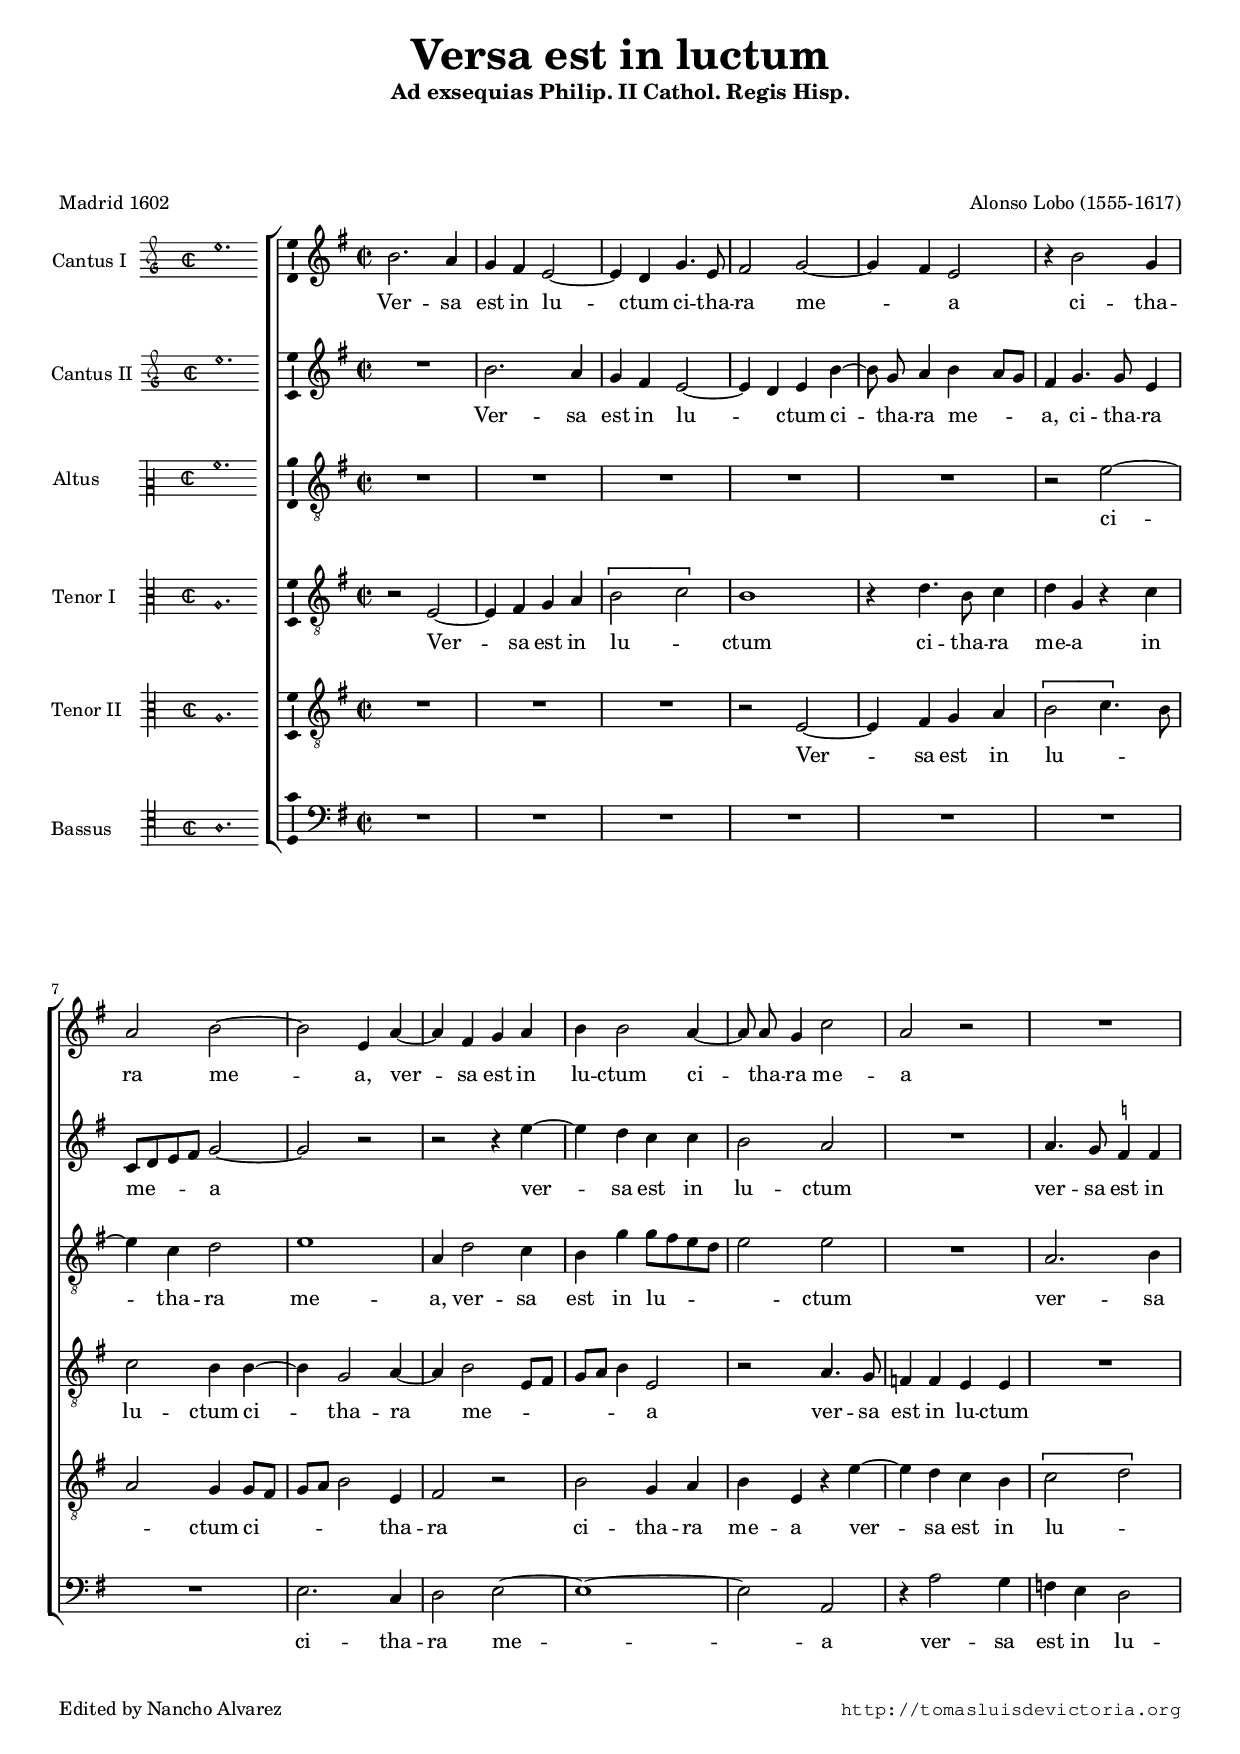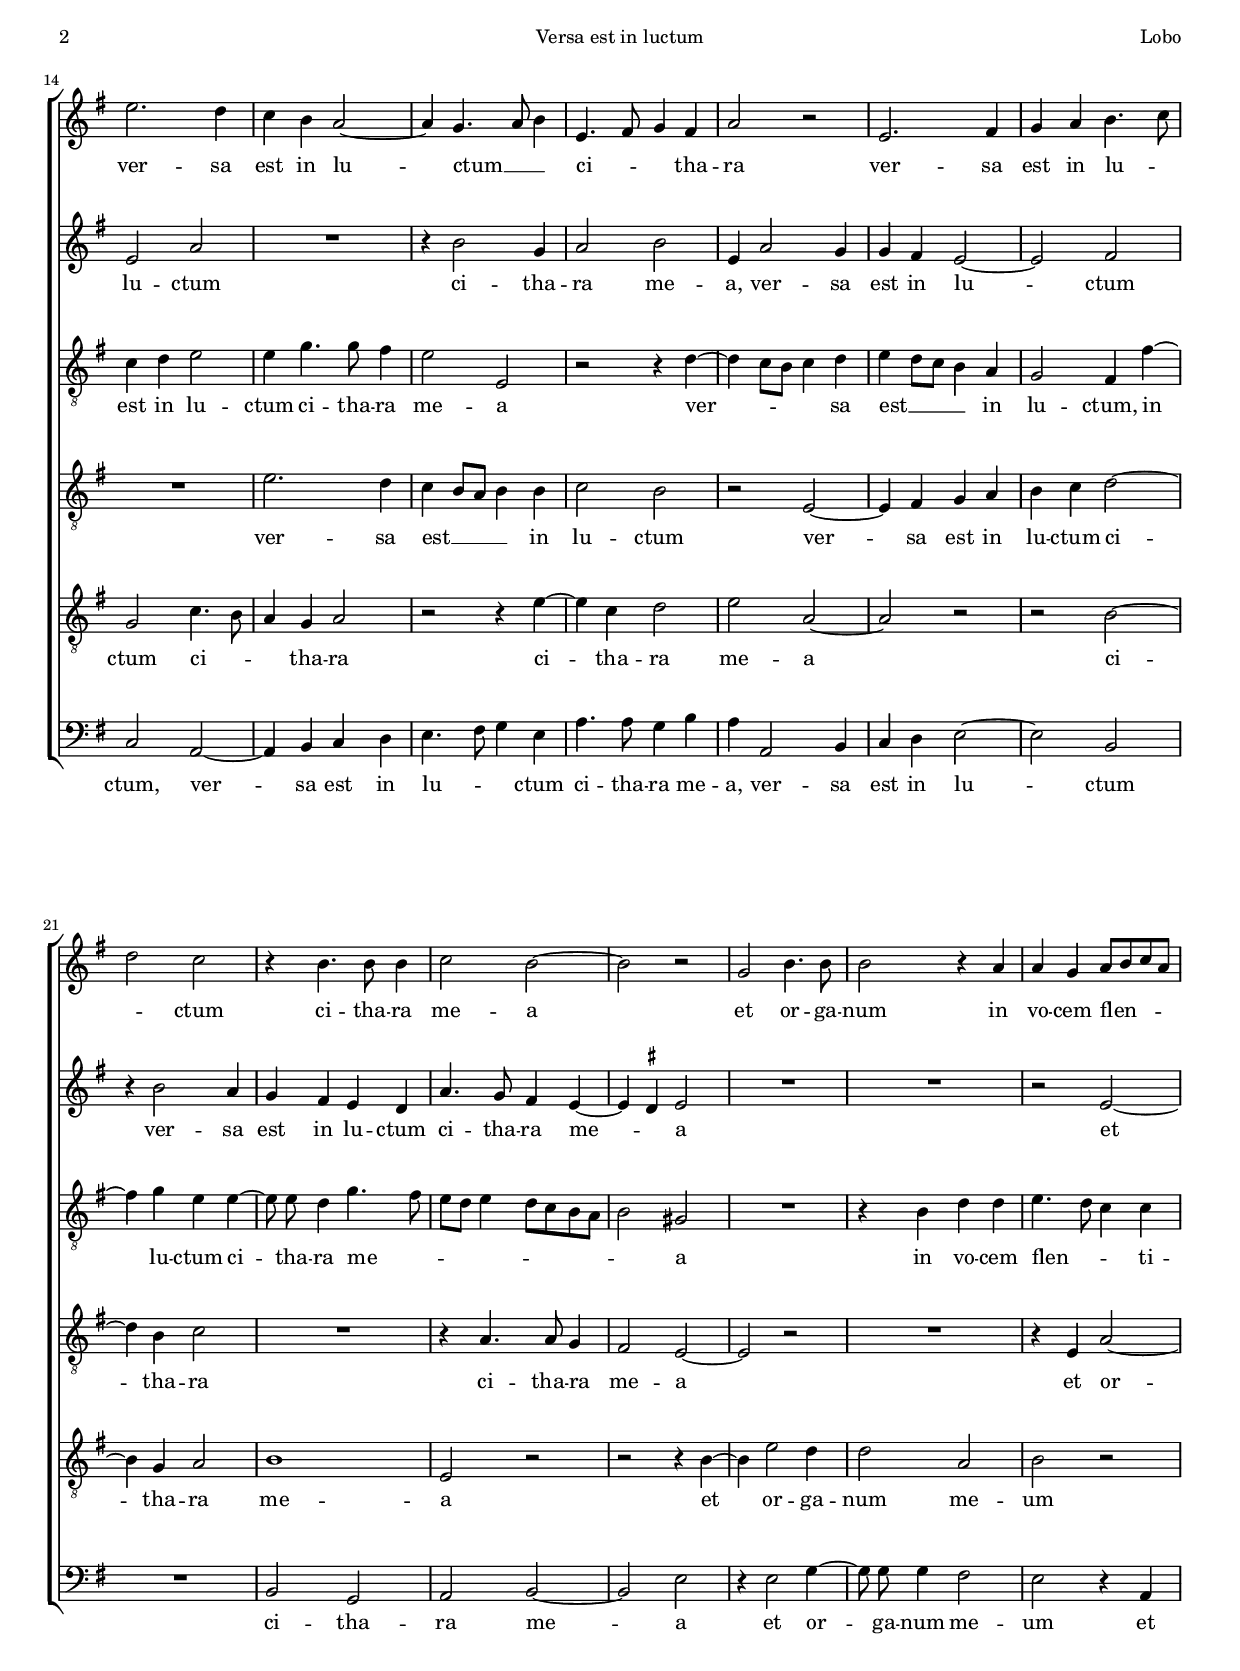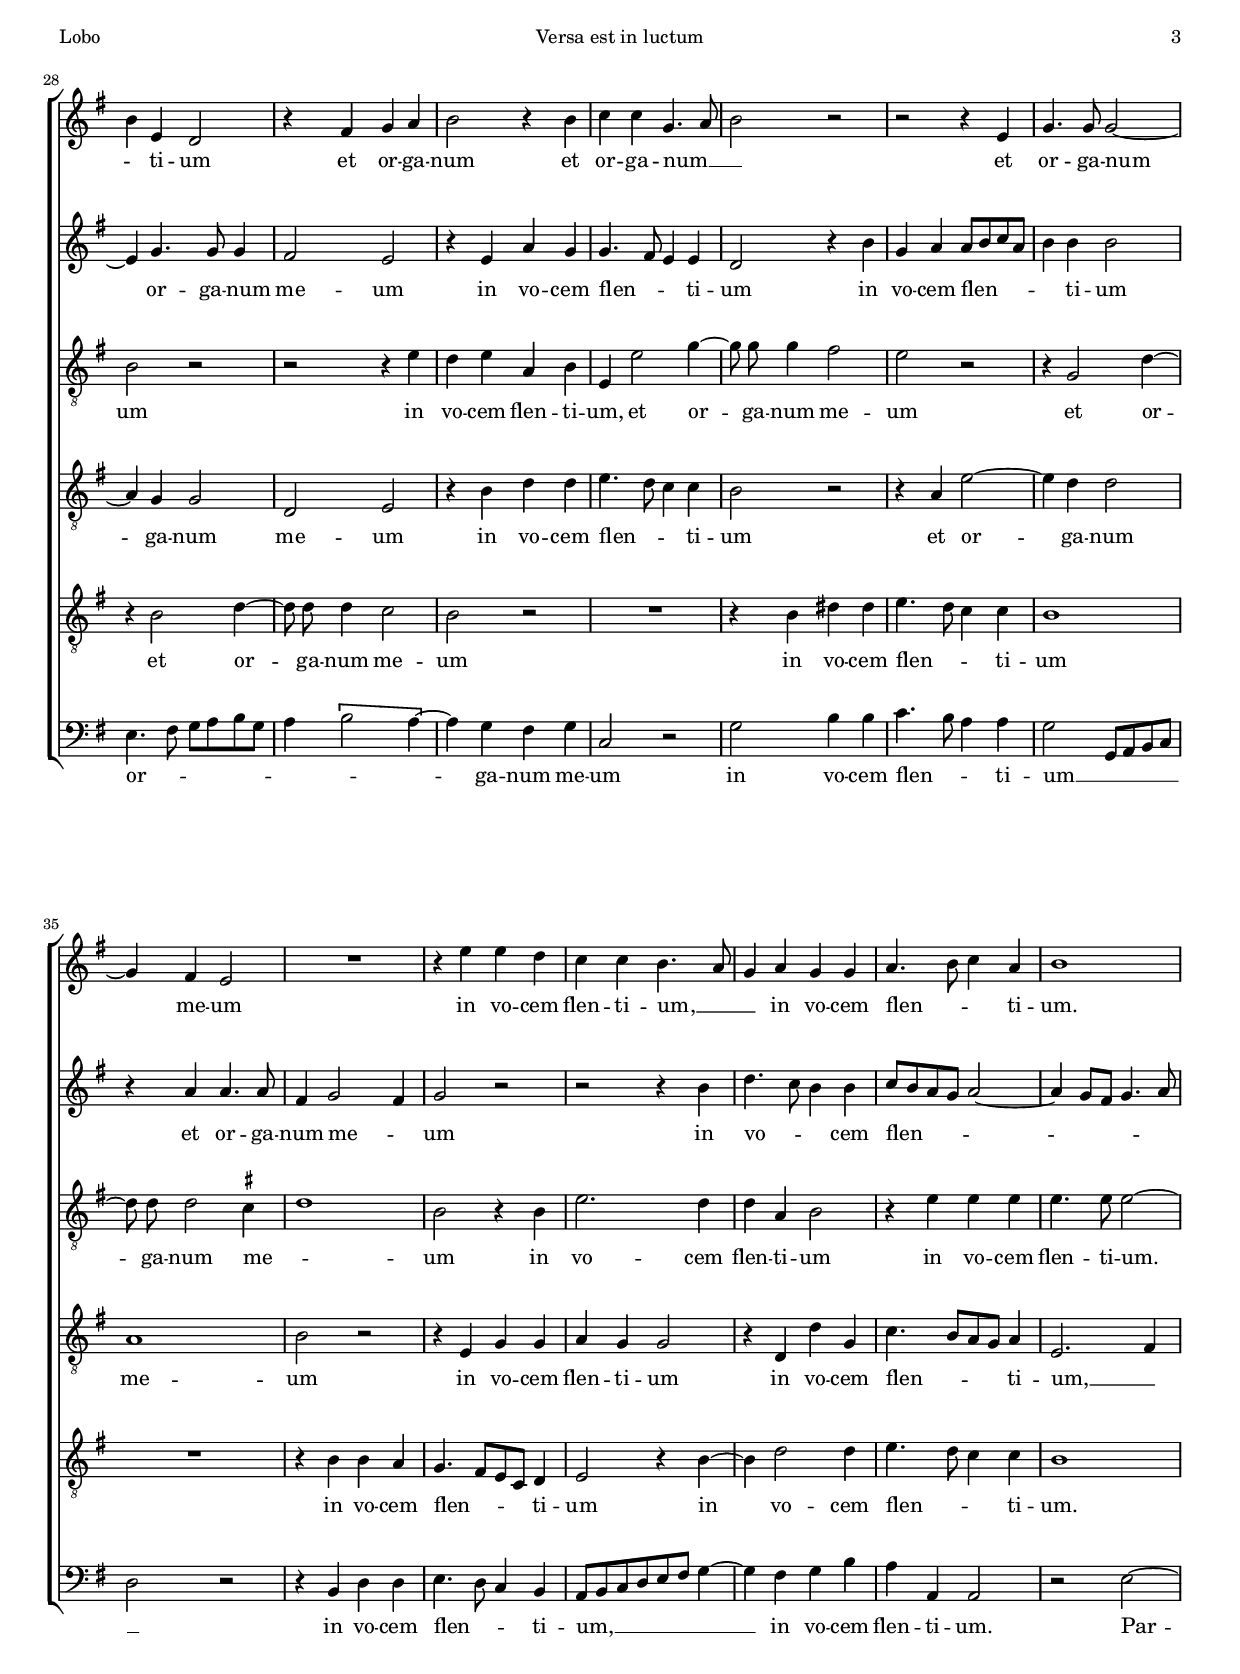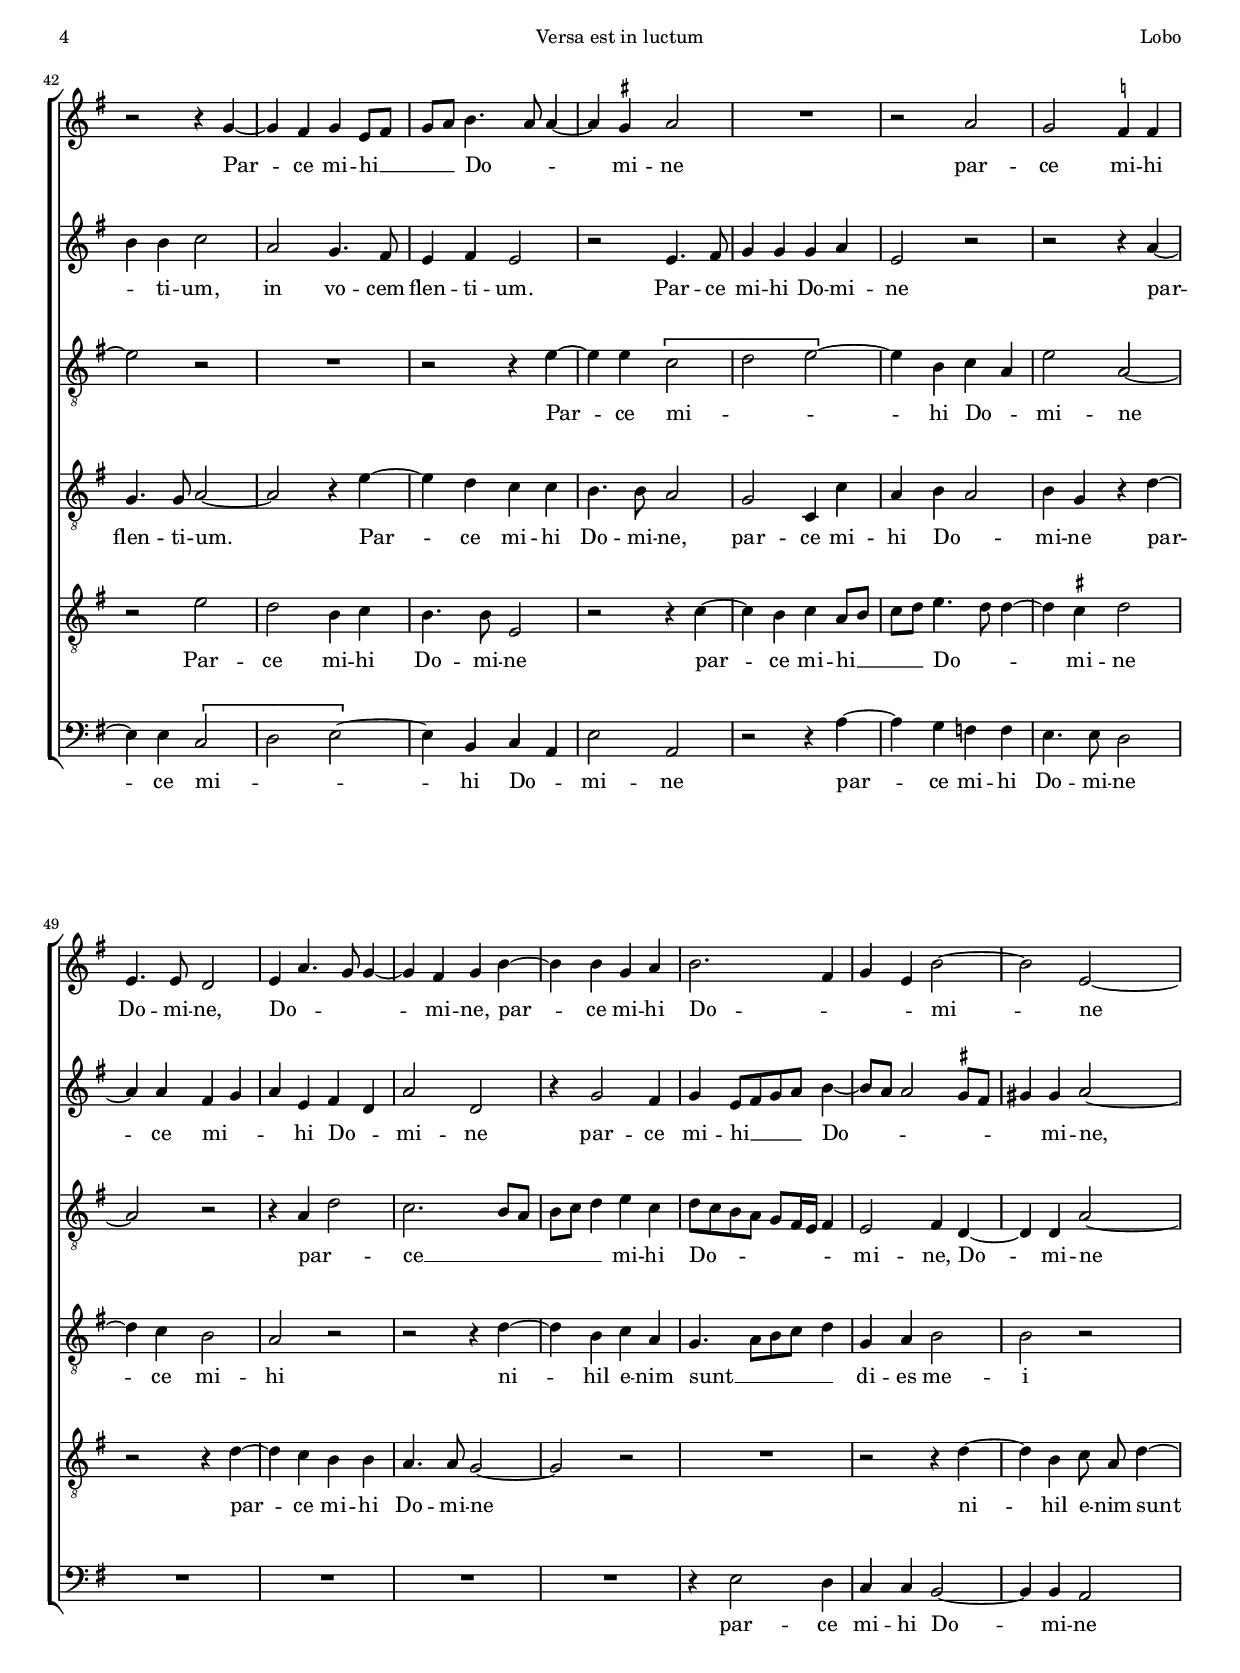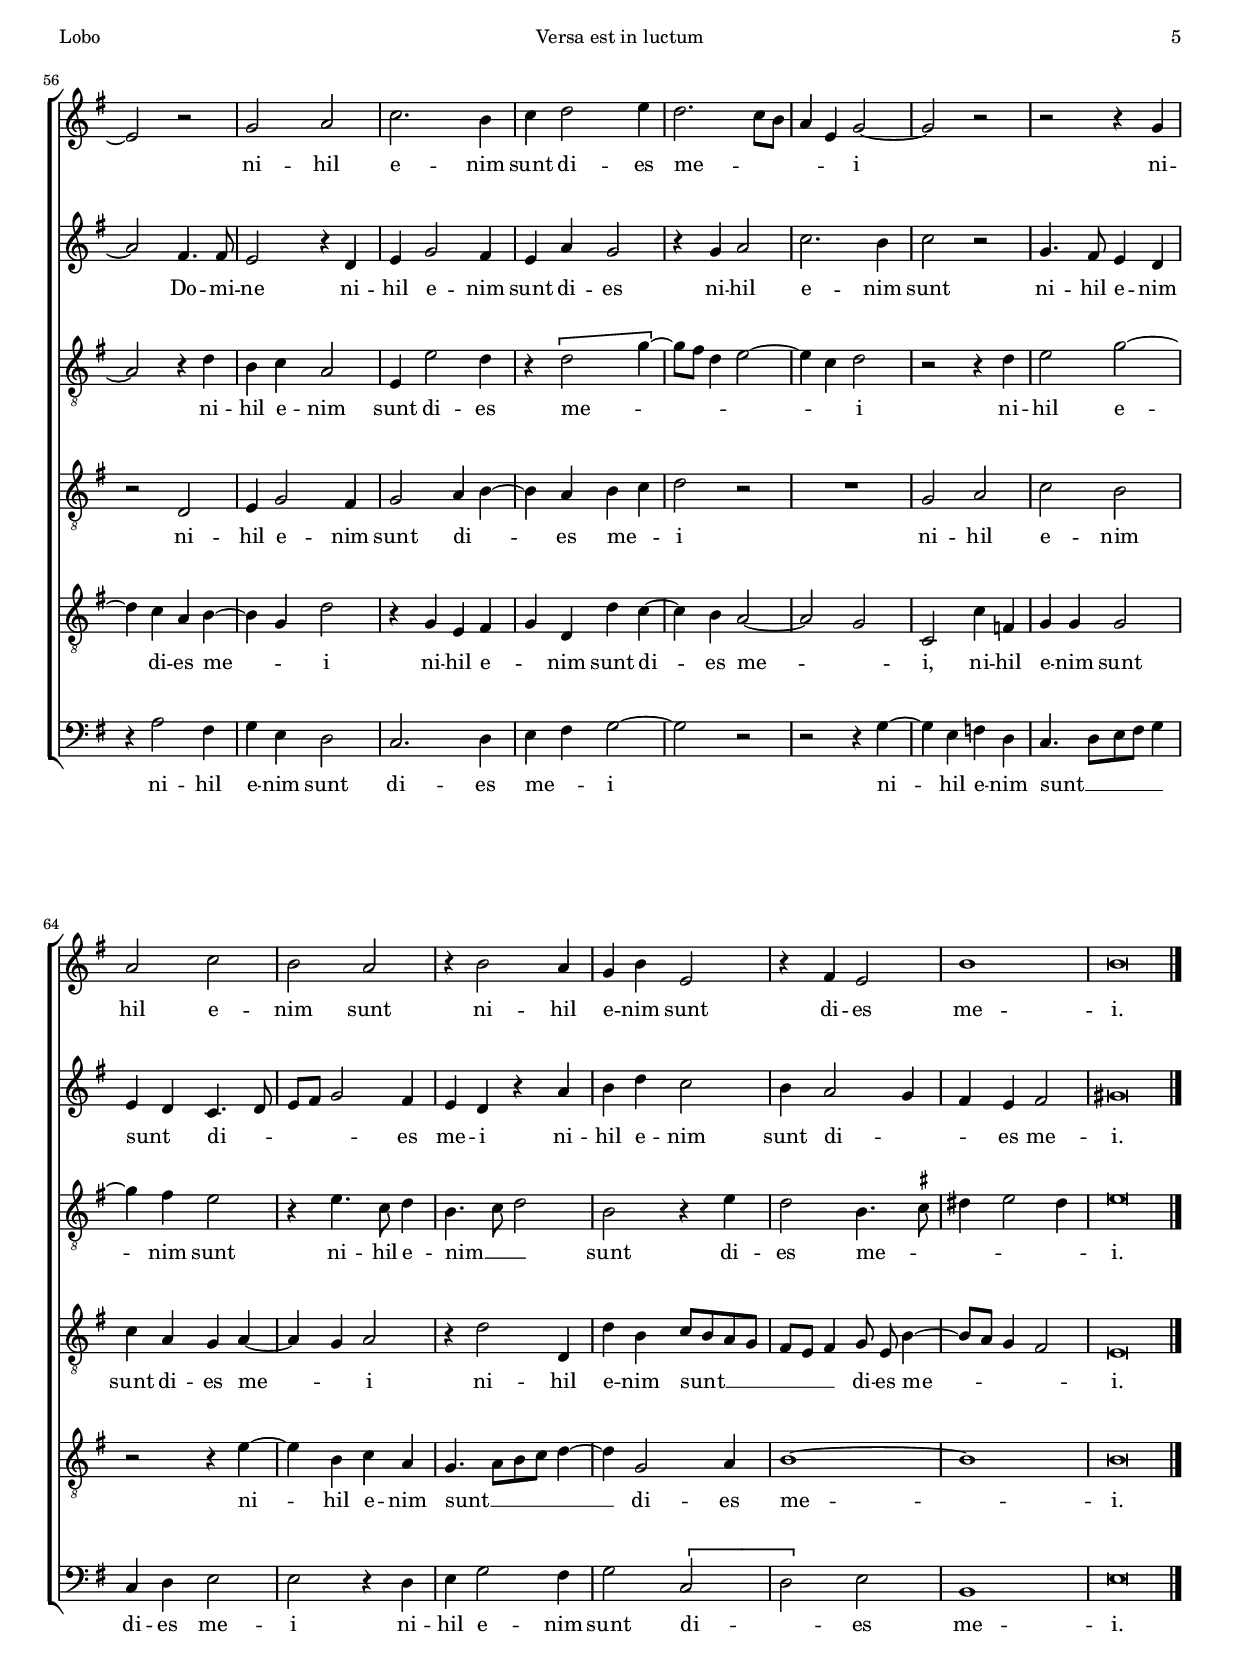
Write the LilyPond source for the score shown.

\version "2.18.0"

#(set-default-paper-size "a4")
#(set-global-staff-size 16.4)
#(ly:set-option 'point-and-click #f)
%mobile -s13.5 -i3.0

italicas=\override LyricText.font-shape = #'italic
rectas=\override LyricText.font-shape = #'upright
ss=\once \set suggestAccidentals = ##t
incipitwidth = 20
mtempo={\tempo 4 = 100}
mtempob={\tempo 4 = 50}
mt=#(define-music-function (parser location offset) (number?) ; move lyric text
      #{ \once \override LyricText.X-offset = -$offset #})


htitle="Versa est in luctum"
hcomposer="Lobo"

\header {
	title=\markup{\fontsize #3 "Versa est in luctum"}
	subtitle="Ad exsequias Philip. II Cathol. Regis Hisp."
	subsubtitle=\markup{\null \vspace #3 }
	composer="Alonso Lobo (1555-1617)"
        pdfauthor=\composer
	%opus="(-)"
	poet=\markup{"Madrid 1602"} % Liber primus missarum...
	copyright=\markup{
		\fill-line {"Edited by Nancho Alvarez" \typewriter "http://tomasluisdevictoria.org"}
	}
%	tagline=""
}


global={\key g \major \time 2/2  \skip 1*70 \bar "|."
}

cantus={
	b'2. a'4 |
	g' fis' e'2 ~ |
	e'4 d' g'4. e'8 |
	fis'2 g' ~ |
%5
	g'4 fis' e'2 |
	r4 b'2 g'4 |
	a'2 b' ~ |
	b' e'4 a' ~ |
	a' fis' g' a' |
%10
	b' b'2 a'4 ~ |
	\set Staff.autoBeaming = ##f
	a'8 a' g'4 c''2 |
	\set Staff.autoBeaming = ##t
	a' r |
	R1*4/4 |
	e''2. d''4 |
%15
	c'' b' a'2 ~ |
	a'4 g'4. a'8 b'4 |
	e'4. fis'8 g'4 fis' |
	a'2 r |
	e'2. fis'4 |
%20
	g' a' b'4. c''8 |
	d''2 c'' |
	r4 b'4. b'8 b'4 |
	c''2 b' ~ |
	b' r |
%25
	g' b'4. b'8 |
	b'2 r4 a' |
	a' g' a'8 b' c'' a' |
	b'4 e' d'2 |
	r4 fis' g' a' |
%30
	b'2 r4 b' |
	c'' c'' g'4. a'8 |
	b'2 r |
	r r4 e' |
	g'4. g'8 g'2 ~ |
%35
	g'4 fis' e'2 |
	R1*4/4 |
	r4 e'' e'' d'' |
	c'' c'' b'4. a'8 |
	g'4 a' g' g' |
%40
	a'4. b'8 c''4 a' |
	b'1 |
	r2 r4 g' ~ |
	g' fis' g' e'8 fis' |
	g' a' b'4. a'8 a'4 ~ |
%45
	a' \ss gis' a'2 |
	R1*4/4 |
	r2 a' |
	g' \ss f'4 f' |
	e'4. e'8 d'2 |
%50
	e'4 a'4. g'8 g'4 ~ |
	g' fis' g' b' ~ |
	b' b' g' a' |
	b'2. fis'4 |
	g' e' b'2 ~ |
%55
	b' e' ~ |
	e' r |
	g' a' |
	c''2. b'4 |
	c'' d''2 e''4 |
%60
	d''2. c''8 b' |
	a'4 e' g'2 ~ |
	g' r |
	r r4 g' |
	a'2 c'' |
%65
	b' a' |
	r4 b'2 a'4 |
	g' b' e'2 |
	r4 fis' e'2 |
	b'1 |
%70
	b'\breve*1/2
}

cantusdos={
	R1*4/4 |
	b'2. a'4 |
	g' fis' e'2 ~ |
	e'4 d' e' b' ~ |
%5
	\set Staff.autoBeaming = ##f
	b'8 g' a'4 b'  a'8[ g'] |
	\set Staff.autoBeaming = ##t
	fis'4 g'4. g'8 e'4 |
	c'8 d' e' fis' g'2 ~ |
	g' r |
	r r4 e'' ~ |
%10
	e'' d'' c'' c'' |
	b'2 a' |
	R1*4/4 |
	a'4. g'8 \ss f'4 f' |
	e'2 a' |
%15
	R1*4/4 |
	r4 b'2 g'4 |
	a'2 b' |
	e'4 a'2 g'4 |
	g' fis' e'2 ~ |
%20
	e' fis' |
	r4 b'2 a'4 |
	g' fis' e' d' |
	a'4. g'8 fis'4 e' ~ |
	e' \ss dis' e'2 |
%25
	R1*4/4 |
	R1*4/4 |
	r2 e' ~ |
	e'4 g'4. g'8 g'4 |
	fis'2 e' |
%30
	r4 e' a' g' |
	g'4. fis'8 e'4 e' |
	d'2 r4 b' |
	g' a' a'8 b' c'' a' |
	b'4 b' b'2 |
%35
	r4 a' a'4. a'8 |
	fis'4 g'2 fis'4 |
	g'2 r |
	r r4 b' |
	d''4. c''8 b'4 b' |
%40
	c''8 b' a' g' a'2 ~ |
	a'4 g'8 fis' g'4. a'8 |
	b'4 b' c''2 |
	a' g'4. fis'8 |
	e'4 fis' e'2 |
%45
	r e'4. fis'8 
	g'4 g' g' a' 
	e'2 r |
	r r4 a' ~ |
	a' a' fis' g' |
%50
	a' e' fis' d' |
	a'2 d' |
	r4 g'2 fis'4 |
	g'  e'8[ fis' g' a'] b'4 ~ |
	b'8 a' a'2 \ss gis'8 fis' |
%55
	gis'4 gis' a'2 ~ |
	a' fis'4. fis'8 |
	e'2 r4 d' |
	e' g'2 fis'4 |
	e' a' g'2 |
%60
	r4 g' a'2 |
	c''2. b'4 |
	c''2 r |
	g'4. fis'8 e'4 d' |
	e' d' c'4. d'8 |
%65
	e' fis' g'2 fis'4 |
	e' d' r a' |
	b' d'' c''2 |
	b'4 a'2 g'4 |
	fis' e' fis'2 |
%70
	gis'\breve*1/2
}

altus={
	R1*4/4 |
	R1*4/4 |
	R1*4/4 |
	R1*4/4 |
%5
	R1*4/4 |
	r2 e' ~ |
	e'4 c' d'2 |
	e'1 |
	a4 d'2 c'4 |
%10
	b g' g'8 fis' e' d' |
	e'2 e' |
	R1*4/4 |
	a2. b4 |
	c' d' e'2 |
%15
	e'4 g'4. g'8 fis'4 |
	e'2 e |
	r r4 d' ~ |
	d' c'8 b c'4 d' |
	e' d'8 c' b4 a |
%20
	g2 fis4 fis' ~ |
	fis' g' e' e'4 ~ |
	\set Staff.autoBeaming = ##f
	e'8 e' d'4 g'4. fis'8 |
	\set Staff.autoBeaming = ##t
	e' d' e'4 d'8 c' b a |
	b2 gis |
%25
	R1*4/4 |
	r4 b d' d' |
	e'4. d'8 c'4 c' |
	b2 r |
	r r4 e' |
%30
	d' e' a b |
	e e'2 g'4 ~ |
	\set Staff.autoBeaming = ##f
	g'8 g' g'4 fis'2 |
	\set Staff.autoBeaming = ##t
	e' r |
	r4 g2 d'4 ~ |
%35
	\set Staff.autoBeaming = ##f
	d'8 d' d'2 \ss cis'4 |
	\set Staff.autoBeaming = ##t
	d'1 |
	b2 r4 b |
	e'2. d'4 |
	d' a b2 |
%40
	r4 e' e' e' |
	e'4. e'8 e'2 ~ |
	e' r |
	R1*4/4 |
	r2 r4 e' ~ |
%45
	e' e' \[c'2 |
	d' e' ~ \]
	e'4 b c' a |
	e'2 a ~ |
	a r |
%50
	r4 a d'2 |
	c'2. b8 a |
	b c' d'4 e' c' |
	d'8 c' b a g fis16 e fis4 |
	e2 fis4 d ~ |
%55
	d d a2 ~ |
	a r4 d' |
	b c' a2 |
	e4 e'2 d'4 |
	r \[d'2 g'4 ~ \]
%60
	g'8 fis' d'4 e'2 ~ |
	e'4 c' d'2 |
	r r4 d' |
	e'2 g' ~ |
	g'4 fis' e'2 |
%65
	r4 e'4. c'8 d'4 |
	b4. c'8 d'2 |
	b r4 e' |
	d'2 b4. \ss cis'8 |
	dis'4 e'2 dis'4 |
%70
	e'\breve*1/2
}

tenor={
	r2 e ~ |
	e4 fis g a |
	\[b2 c'\] |
	b1 |
%5
	r4 d'4. b8 c'4 |
	d' g r c' |
	c'2 b4 b ~ |
	b g2 a4 ~ |
	a b2 e8 fis |
%10
	g a b4 e2 |
	r a4. g8 |
	f4 f e e |
	R1*4/4 |
	R1*4/4 |
%15
	e'2. d'4 |
	c' b8 a b4 b |
	c'2 b |
	r e ~ |
	e4 fis g a |
%20
	b c' d'2 ~ |
	d'4 b c'2 |
	R1*4/4 |
	r4 a4. a8 g4 |
	fis2 e ~ |
%25
	e r |
	R1*4/4 |
	r4 e a2 ~ |
	a4 g g2 |
	d e |
%30
	r4 b d' d' |
	e'4. d'8 c'4 c' |
	b2 r |
	r4 a e'2 ~ |
	e'4 d' d'2 |
%35
	a1 |
	b2 r |
	r4 e g g |
	a g g2 |
	r4 d d' g |
%40
	c'4.  b8[ a g] a4 |
	e2. fis4 |
	g4. g8 a2 ~ |
	a r4 e' ~ |
	e' d' c' c' |
%45
	b4. b8 a2 |
	g c4 c' |
	a b a2 |
	b4 g r d' ~ |
	d' c' b2 |
%50
	a r |
	r r4 d' ~ |
	d' b c' a |
	g4.  a8[ b c'] d'4 |
	g a b2 |
%55
	b r |
	r d |
	e4 g2 fis4 |
	g2 a4 b ~ |
	b a b c' |
%60
	d'2 r |
	R1*4/4 |
	g2 a |
	c' b |
	c'4 a g a ~ |
%65
	a g a2 |
	r4 d'2 d4 |
	d' b c'8 b a g |
	\set Staff.autoBeaming = ##f
	 fis[ e] fis4 g8 e b4 ~ |
	\set Staff.autoBeaming = ##t
	b8 a g4 fis2 |
%70
	e\breve*1/2
}

tenordos={
	R1*4/4 |
	R1*4/4 |
	R1*4/4 |
	r2 e ~ |
%5
	e4 fis g a |
	\[b2 c'4.\] b8 |
	a2 g4 g8 fis |
	g a b2 e4 |
	fis2 r |
%10
	b g4 a |
	b e r e' ~ |
	e' d' c' b |
	\[c'2 d'\] |
	g c'4. b8 |
%15
	a4 g a2 |
	r r4 e' ~ |
	e' c' d'2 |
	e' a ~ |
	a r |
%20
	r b ~ |
	b4 g a2 |
	b1 |
	e2 r |
	r r4 b ~ |
%25
	b e'2 d'4 |
	d'2 a |
	b r |
	r4 b2 d'4 ~ |
	\set Staff.autoBeaming = ##f
	d'8 d' d'4 c'2 |
	\set Staff.autoBeaming = ##t
%30
	b r |
	R1*4/4 |
	r4 b dis' dis' |
	e'4. d'8 c'4 c' |
	b1 |
%35
	R1*4/4 |
	r4 b b a |
	g4.  fis8[ e c] d4 |
	e2 r4 b ~ |
	b d'2 d'4 |
%40
	e'4. d'8 c'4 c' |
	b1 |
	r2 e' |
	d' b4 c' |
	b4. b8 e2 |
%45
	r r4 c' ~ |
	c' b c' a8 b |
	c' d' e'4. d'8 d'4 ~ |
	d' \ss cis' d'2 |
	r r4 d' ~ |
%50
	d' c' b b |
	a4. a8 g2 ~ |
	g r |
	R1*4/4 |
	r2 r4 d' ~ |
%55
	\set Staff.autoBeaming = ##f
	d' b c'8 a d'4 ~ |
	\set Staff.autoBeaming = ##t
	d' c' a b ~ |
	b g d'2 |
	r4 g e fis |
	g d d' c' ~ |
%60
	c' b a2 ~ |
	a g |
	c c'4 f |
	g g g2 |
	r r4 e' ~ |
%65
	e' b c' a |
	g4.  a8[ b c'] d'4 ~ |
	d' g2 a4 |
	b1 ~ |
	b |
%70
	b\breve*1/2
}

bassus={
	R1*4/4 |
	R1*4/4 |
	R1*4/4 |
	R1*4/4 |
%5
	R1*4/4 |
	R1*4/4 |
	R1*4/4 |
	e2. c4 |
	d2 e ~ |
%10
	e1 ~ |
	e2 a, |
	r4 a2 g4 |
	f e d2 |
	c a, ~ |
%15
	a,4 b, c d |
	e4. fis8 g4 e |
	a4. a8 g4 b |
	a a,2 b,4 |
	c d e2 ~ |
%20
	e b, |
	R1*4/4 |
	b,2 g, |
	a, b, ~ |
	b, e |
%25
	r4 e2 g4 ~ |
	\set Staff.autoBeaming = ##f
	g8 g g4 fis2 |
	\set Staff.autoBeaming = ##t
	e r4 a, |
	e4. fis8 g a b g |
	a4 \[b2 a4 ~ \]
%30
	a g fis g |
	c2 r |
	g b4 b |
	c'4. b8 a4 a |
	g2 g,8 a, b, c |
%35
	d2 r |
	r4 b, d d |
	e4. d8 c4 b, |
	a,8[ b, c d e fis] g4 ~ |
	g fis g b |
%40
	a a, a,2 |
	r e ~ |
	e4 e \[c2 |
	d e ~ \]
	e4 b, c a, |
%45
	e2 a, |
	r r4 a ~ |
	a g f f |
	e4. e8 d2 |
	R1*4/4 |
%50
	R1*4/4 |
	R1*4/4 |
	R1*4/4 |
	r4 e2 d4 |
	c c b,2 ~ |
%55
	b,4 b, a,2 |
	r4 a2 fis4 |
	g e d2 |
	c2. d4 |
	e fis g2 ~ |
%60
	g r |
	r r4 g ~ |
	g e f d |
	c4.  d8[ e fis] g4 |
	c d e2 |
%65
	e r4 d |
	e g2 fis4 |
	g2 \[c |
	d\] e |
	b,1 |
%70
	e\breve*1/2
}

textocantus=\lyricmode{
Ver -- sa est in lu -- _ ctum 
ci -- tha -- ra me -- _ _ a
ci -- tha -- ra me -- _ a,
ver -- _ sa est in lu -- ctum ci -- _ tha -- ra me -- a
ver -- sa est in lu -- _ ctum __ _ _ ci -- _ _ tha -- ra
ver -- sa est in lu -- _ _ ctum
ci -- tha -- ra me -- a _
et or -- ga -- num in vo -- cem flen -- _ _ _ _ ti -- um
et or -- ga -- num
et or -- ga -- num __ _ _ 
et or -- ga -- num _ me -- um
in vo -- cem flen -- ti -- um, __ _ _ 
in vo -- cem flen -- _ _ ti -- um.
Par -- _ ce mi -- hi __ _ _ _ Do -- _ _ _ mi -- ne
par -- ce mi -- hi Do -- mi -- ne,
Do -- _ _ _ _ mi -- ne,
par -- _ ce mi -- hi Do -- _ _ _ mi -- _ ne _
ni -- hil e -- nim sunt di -- es me -- _ _ _ _ i _
ni -- hil e -- nim sunt
ni -- hil e -- nim sunt
di -- es me -- i.

}

textocantusdos=\lyricmode{
Ver -- sa est in lu -- _ _ ctum ci -- _ tha -- ra me -- _ _ a,
ci -- tha -- ra me -- _ _ _ a _
ver -- _ sa est in lu -- ctum
ver -- sa est in lu -- ctum
ci -- tha -- ra me -- a,
ver -- sa est in lu -- _ ctum
ver -- sa est in lu -- ctum ci -- tha -- ra me -- _ _ a
et _ or -- \mt #1 ga -- \mt #0.9 num me -- um
in vo -- cem flen -- _ _ ti -- um
in vo -- cem flen -- _ _ _ _ ti -- um
et or -- ga -- num me -- _ um
in vo -- _ _ cem flen -- _ _ _ _ _ _ _ _ _ _ ti -- um,
in vo -- cem flen -- ti -- um.
Par -- ce mi -- hi Do -- mi -- ne
par -- _ ce mi -- _ _ hi Do -- _ mi -- ne
par -- ce mi -- hi __ _ _ _ Do -- _ _ _ _ _ _ mi -- ne, _
Do -- mi -- ne
ni -- hil e -- nim sunt di -- es
ni -- hil e -- nim sunt
ni -- hil e -- nim sunt _ di -- _ _ _ _ es me -- i
ni -- hil e -- nim sunt di -- _ _ es me -- i.

}

textoaltus=\lyricmode{
ci -- _ tha -- ra me -- a,
ver -- sa est in lu -- _ _ _ _ ctum
ver -- sa est in lu -- ctum ci -- tha -- ra me -- a
ver -- _ _ _ _ sa est __ _ _ _ in lu -- ctum,
in _ lu -- ctum ci -- _ tha -- ra me -- _ _ _ _ _ _ _ _ _ a
in vo -- cem flen -- _ _ ti -- um
in vo -- cem flen -- ti -- um,
et or -- _ ga -- num me -- um
et or -- _ ga -- num me -- _ um
in vo -- cem flen -- ti -- um
in vo -- cem flen -- ti -- um. _
Par -- _ ce mi -- _ _ _ hi Do -- _ mi -- ne _
par -- _ ce __ _ _ _ _ _ mi -- hi Do -- _ _ _ _ _ _ _ mi -- ne,
Do -- _ mi -- ne _
ni -- hil e -- nim sunt di -- es me -- _ _ _ _ _ _ _ i
ni -- hil e -- _ nim sunt
ni -- hil e -- nim __ _ _ sunt
di -- es me -- _ _ _ _ i.

}

textotenor=\lyricmode{
Ver -- _ sa est in lu -- _ ctum
ci -- tha -- ra me -- a
in lu -- ctum ci -- _ tha -- ra _ me -- _ _ _ _ _ a
ver -- sa est in lu -- ctum
ver -- sa est __ _ _ _ in lu -- ctum
ver -- _ sa est in lu -- ctum ci -- _ tha -- ra
ci -- \mt #1.7 tha -- \mt #0 ra me -- a _
et or -- _ ga -- num me -- um
in vo -- cem flen -- _ _ ti -- um
et or -- _ ga -- num me -- um
in vo -- cem flen -- ti -- um
in vo -- cem flen -- _ _ _ ti -- um, __ _
flen -- ti -- um. _
Par -- _ ce mi -- hi Do -- mi -- ne,
par -- ce mi -- hi Do -- _ mi -- ne
par -- _ ce mi -- hi
ni -- _ hil e -- nim sunt __ _ _ _ _ di -- es me -- i
ni -- hil e -- nim sunt di -- _ _ es me -- _ i
ni -- hil e -- nim sunt di -- es me -- _ _ i
ni -- hil e -- nim sunt __ _ _ _ _ _ _ di -- es me -- _ _ _ _ i.

}

textotenordos=\lyricmode{
Ver -- _ sa est in lu -- _ _ _ ctum ci -- _ _ _ _ tha -- ra
ci -- tha -- ra me -- a
ver -- _ sa est in lu -- _ ctum
ci -- _ _ tha -- ra
ci -- _ tha -- ra me -- a _
ci -- _ tha -- ra me -- a
et _ or -- ga -- num me -- um
et or -- _ ga -- num me -- um
in vo -- cem flen -- _ _ ti -- um
in vo -- cem flen -- _ _ _ ti -- um
in _ vo -- cem flen -- _ _ ti -- um.
Par -- ce mi -- hi Do -- mi -- ne
par -- _ ce mi -- hi __ _ _ _  Do -- _ _ _ mi -- ne
par -- _ ce mi -- hi Do -- mi -- ne _
ni -- _ hil e -- nim sunt _ di -- es me -- _ _ i
ni -- hil e -- _ nim sunt di -- _ es me -- _ _ i,
ni -- hil e -- nim sunt 
ni -- _ hil e -- nim sunt __ _ _ _ _ _ 
di -- es me -- _ i.
}

textobassus=\lyricmode{
ci -- tha -- ra me -- _ _ a
ver -- sa est in lu -- ctum,
ver -- _ sa est in lu -- _ _ ctum ci -- tha -- ra me -- a,
ver -- sa est in lu -- _ ctum
ci -- tha -- ra me -- _ a
et or -- _ ga -- num me -- um
et or -- _ _ _ _ _ _ _ _ _ ga -- num me -- um
in vo -- cem flen -- _ _ ti -- um __ _ _ _ _ _ 
in vo -- cem flen -- _ _ ti -- um, __ _ _ _ _ _ _ _ 
in vo -- cem flen -- ti -- um.
Par -- _ ce mi -- _ _ _ hi Do -- _ mi -- ne
par -- _ ce mi -- hi Do -- mi -- ne
par -- ce mi -- hi Do -- _ mi -- ne
ni -- hil e -- nim sunt
di -- es me -- _ i _
ni -- _ hil e -- nim sunt __ _ _ _ _ di -- es me -- i
ni -- hil e -- nim sunt di -- _ es me -- i.

}

incipitcantus=\markup{
	\score{
		{ 
		\set Staff.instrumentName="Cantus I  "
		\override NoteHead.style = #'neomensural
		\override Staff.TimeSignature.style = #'neomensural
		\cadenzaOn 
		\clef "petrucci-g"
		\key c \major
		\time 2/2
                e''1.
		} 

	\layout { line-width=\incipitwidth indent = 0 }
	}
}

incipitcantusdos=\markup{
	\score{
		{ 
		\set Staff.instrumentName="Cantus II "
		\override NoteHead.style = #'neomensural
		\override Staff.TimeSignature.style = #'neomensural
		\cadenzaOn 
		\clef "petrucci-g"
		\key c \major
		\time 2/2
                e''1.
		} 

	\layout { line-width=\incipitwidth indent = 0 }
	}
}

incipitaltus=\markup{
	\score{
		{ 
		\set Staff.instrumentName="Altus       "
		\override NoteHead.style = #'neomensural 
		\override Staff.TimeSignature.style = #'neomensural
		\cadenzaOn 
		\clef "petrucci-c2"
		\key c \major
		\time 2/2
                a'1.
		} 
	\layout { line-width=\incipitwidth indent = 0 }
	}
}


incipittenor=\markup{
	\score{
		{ 
		\set Staff.instrumentName="Tenor I    "
		\override NoteHead.style = #'neomensural 
		\override Staff.TimeSignature.style = #'neomensural
		\cadenzaOn 
		\clef "petrucci-c3"
		\key c \major
		\time 2/2
                a1.
		} 
	\layout { line-width=\incipitwidth indent=0 }
	}
}

incipittenordos=\markup{
	\score{
		{ 
		\set Staff.instrumentName="Tenor II   "
		\override NoteHead.style = #'neomensural 
		\override Staff.TimeSignature.style = #'neomensural
		\cadenzaOn 
		\clef "petrucci-c3"
		\key c \major
		\time 2/2
                a1.
		} 
	\layout { line-width=\incipitwidth indent=0 }
	}
}

incipitbassus=\markup{
	\score{
		{ 
		\set Staff.instrumentName="Bassus     "
		\override NoteHead.style = #'neomensural
		\override Staff.TimeSignature.style = #'neomensural
		\cadenzaOn 
		\clef "petrucci-c4"
		\key c \major
		\time 2/2
                a1.
		} 
	\layout { line-width=\incipitwidth indent = 0 }
	}
}

%\layout {
%       \context {\Voice
%               \remove Ligature_bracket_engraver
%               \consists Mensural_ligature_engraver
%       }
%       line-width=\incipitwidth
%       indent = 0
%}

\score {\transpose c' c'{
\new ChoirStaff<<

	\new Staff <<\global
	\new Voice="v1" {
		\set Staff.instrumentName=\incipitcantus
		\clef "treble"
		\cantus }
	\new Lyrics \lyricsto "v1" {\textocantus }
	>>

	\new Staff <<\global
	\new Voice="v5" {
		\set Staff.instrumentName=\incipitcantusdos
		\clef "treble"
		\cantusdos }
	\new Lyrics \lyricsto "v5" {\textocantusdos }
	>>

        \new Staff <<\global
	\new Voice="v2" {
		\set Staff.instrumentName=\incipitaltus
		\clef "G_8"
		\altus }
	\new Lyrics \lyricsto "v2" {\textoaltus }
	>>
	
	\new Staff <<\global
	\new Voice="v3" {
		\set Staff.instrumentName=\incipittenor
		\clef "G_8"
		\tenor }
	\new Lyrics \lyricsto "v3" {\textotenor }
	>>

	\new Staff <<\global
	\new Voice="v6" {
		\set Staff.instrumentName=\incipittenordos
		\clef "G_8"
		\tenordos }
	\new Lyrics \lyricsto "v6" {\textotenordos }
	>>

        \new Staff <<\global
	\new Voice="v4" {
		\set Staff.instrumentName=\incipitbassus
		\clef "bass"
		\bassus }
	\new Lyrics \lyricsto "v4" {\textobassus }
	>>
	
>>

	} % transpose

\layout{ 
	\context {\Lyrics 
		\override VerticalAxisGroup.staff-affinity = #UP
		\override VerticalAxisGroup.nonstaff-relatedstaff-spacing =
			#'((basic-distance . 0) (minimum-distance . 0) (padding . 1))
		\override LyricText.font-size = #1.2
		\override LyricHyphen.minimum-distance = #0.5
	}
	\context {\Score 
		tempoHideNote = ##t
		\override BarNumber.padding = #2 
	}
	\context {\Voice 
		melismaBusyProperties = #'()
		%autoBeaming = ##f
	}
	\context {\Staff 
                %\RemoveEmptyStaves
                %\override VerticalAxisGroup.remove-first = ##t
		\override VerticalAxisGroup.staff-staff-spacing =
			#'((basic-distance . 11) (minimum-distance . 0) (padding . 1))
		\consists Ambitus_engraver 
		\override LigatureBracket.padding = #1
	}
}

%\midi { \mtempo }

}


\paper{
	evenHeaderMarkup=\markup  \fill-line { \fromproperty #'page:page-number-string \htitle \hcomposer }
	oddHeaderMarkup= \markup  \fill-line { \on-the-fly #not-first-page \hcomposer \on-the-fly #not-first-page \htitle \on-the-fly #not-first-page \fromproperty #'page:page-number-string }
	%system-count=20
	%page-count = 8
	ragged-last-bottom = ##f
	indent=3.7\cm
	system-system-spacing =
	#'((basic-distance . 20) (minimum-distance . 0) (padding . 5))
	top-system-spacing = % header
	#'((basic-distance . 8) (minimum-distance . 0) (padding . 0))
	last-bottom-spacing = % footer
	#'((basic-distance . 12) (minimum-distance . 0) (padding . 0))
	markup-system-spacing.padding = #1.5
}
